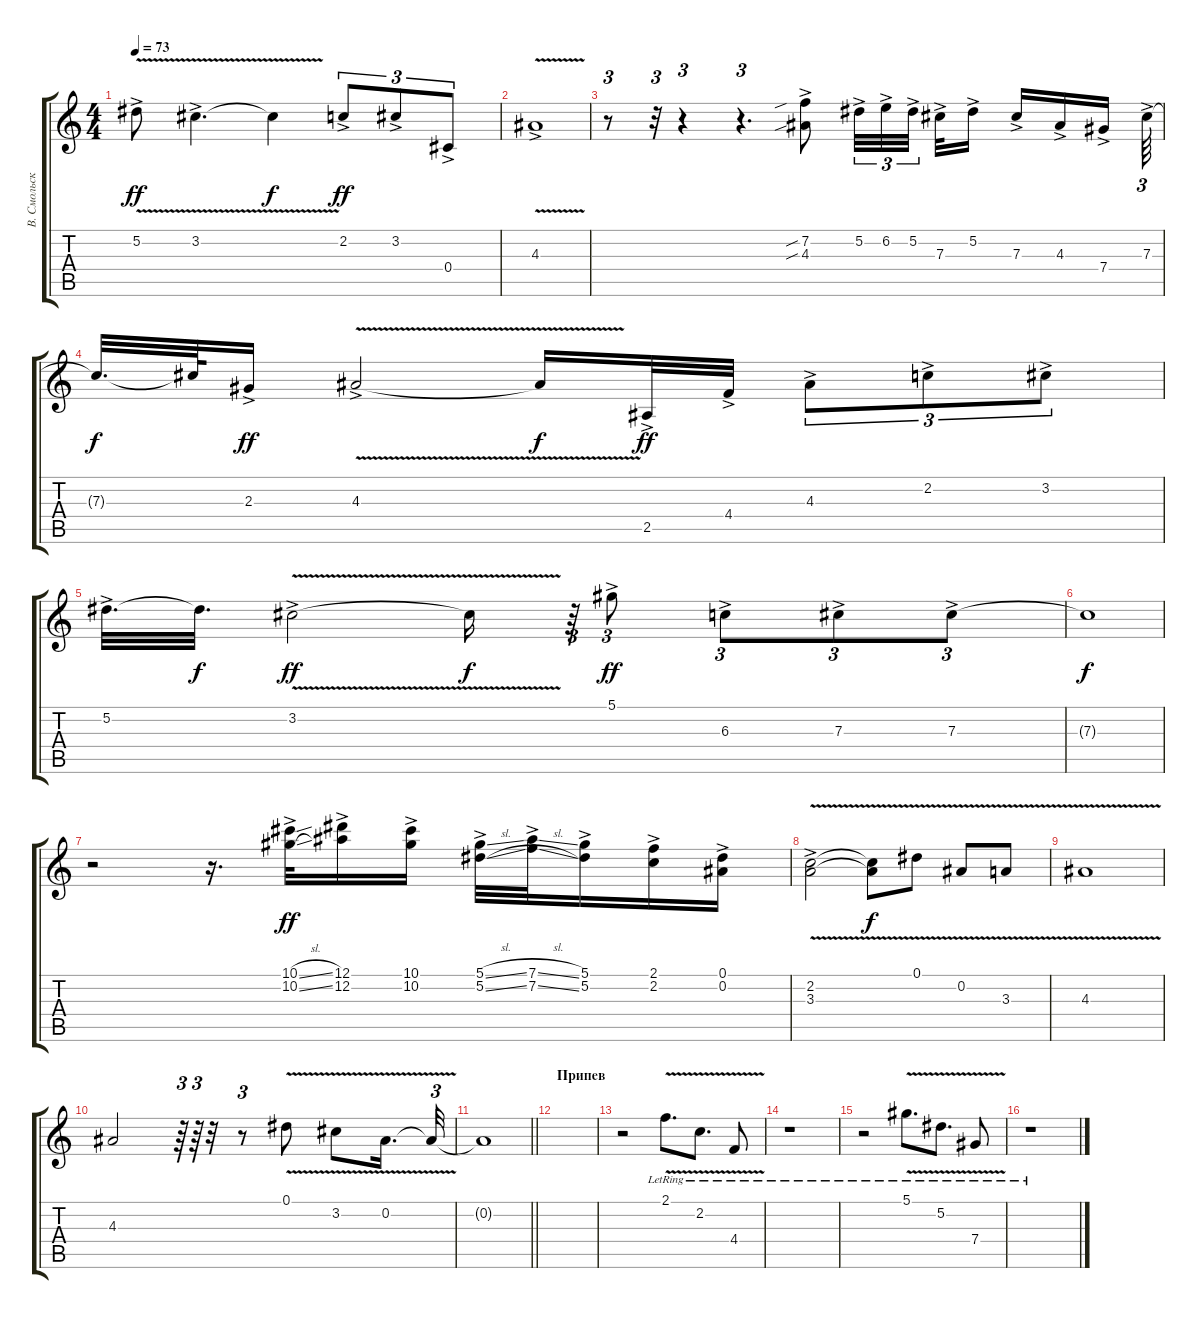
\track ("В. Смольский" "В. Смольск") {instrument distortionguitar}
\staff {score tabs}
\tuning (Eb4 Bb3 Gb3 Db3 Ab2 Eb2) {hide}
\ts (4 4)
\tempo 73
\clef g2
\ks c
5.2{v ac}.8{dy ff} 3.2{v ac}.4{d} 3.2{t}.4{dy f} 2.2{ac}.8{tu (3 2) dy ff} 3.2{ac}.8{tu (3 2)} 0.4{ac}.8{tu (3 2)} |
4.3{v ac}.1 |
r.8{tu (3 2)} r.32{tu (3 2)} r.4{tu (3 2)} r.4{d tu (3 2)} (7.2{sib ac} 4.3{sib ac}).8 5.2{ac}.32{tu (3 2)} 6.2{ac}.32{tu (3 2)} 5.2{ac}.32{tu (3 2) beam splitsecondary} 7.3{ac}.32 5.2{ac}.16 7.3{ac}.16 4.3{ac}.16 7.4{ac}.16{beam splitsecondary} 7.3{ac}.64{tu (3 2)} |
7.3{t}.32{d dy f} 7.3{t}.64 2.3{ac}.16{dy ff} 4.3{v ac}.2 4.3{t}.16{dy f} 2.5{ac}.32{dy ff} 4.4{ac}.32 4.3{ac}.8{tu (3 2)} 2.2{ac}.8{tu (3 2)} 3.2{ac}.8{tu (3 2)} |
5.2{ac}.32{d} 5.2{t}.32{d dy f} 3.2{v ac}.2{dy ff} 3.2{t}.16{dy f} r.64{tu (3 2)} 5.1{ac}.8{tu (3 2) dy ff} 6.3{ac}.8{tu (3 2)} 7.3{ac}.8{tu (3 2)} 7.3{ac}.8{tu (3 2)} |
7.3{t}.1{dy f} |
r.2 r.16{d} (10.1{sl ac} 10.2{sl ac}).32{dy ff} (12.1{ac} 12.2{ac}).16 (10.1{ac} 10.2{ac}).16 (5.1{sl ac} 5.2{sl ac}).32 (7.1{sl ac} 7.2{sl ac}).32 (5.1{ac} 5.2{ac}).16 (2.1{ac} 2.2{ac}).16 (0.1{ac} 0.2{ac}).16 |
(2.2{v ac} 3.3{v ac}).2 (2.2{t} 3.3{t}).8{dy f} 0.1{v}.8{instrument electricguitarclean} 0.2{v}.8 3.3{v}.8 |
4.3{v}.1 |
4.3.2 r.64{tu (3 2)} r.64{tu (3 2)} r.32 r.8{tu (3 2)} 0.1{v}.8 3.2{v}.8 0.2{v}.16{d} 0.2{t}.32{tu (3 2)} |
\barLineRight lightlight
0.2{t}.1 |
\section ("" "Припев")
|
r.2 2.1{v lr}.8{d} 2.2{v lr}.8{d} 4.4{v lr}.8 |
r.1 |
r.2 5.1{v lr}.8{d} 5.2{v lr}.8{d} 7.4{v lr}.8 |
r.1
